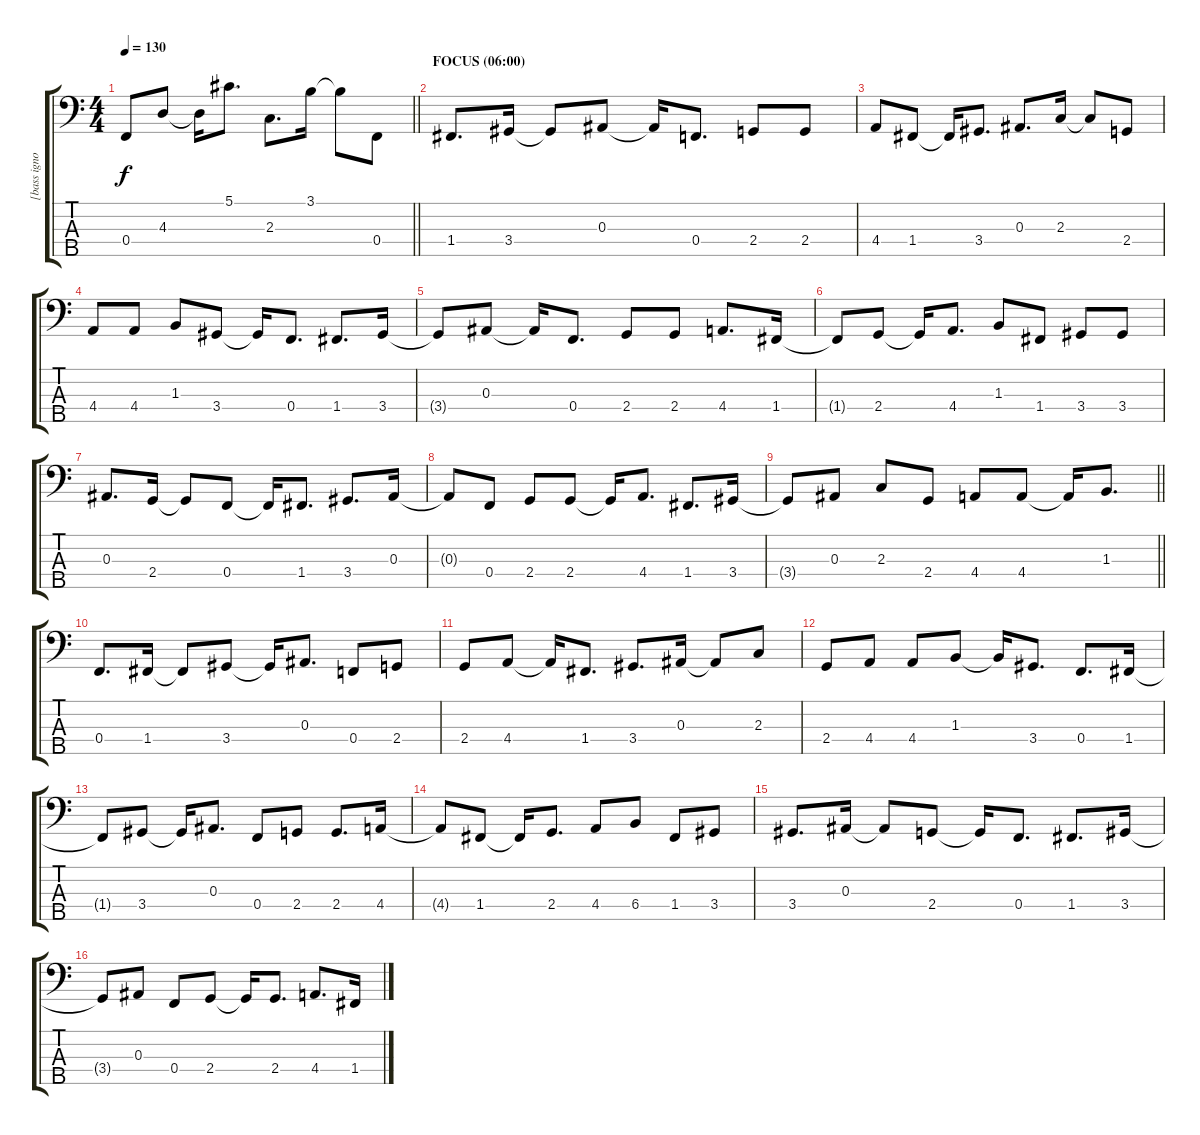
\track ("[bass ignore]" "[bass igno") {instrument electricbassfinger}
\staff {score tabs}
\tuning (Ab2 Eb2 Bb1 F1 B0) {hide}
\ts (4 4)
\tempo 130
\clef f4
\barLineRight lightlight
\ks c
0.4.8{dy f} 4.3.8 4.3{t}.16 5.1.8{d} 2.3.8{d} 3.1.16 3.1{t}.8 0.4.8 |
\section ("" "FOCUS (06:00)")
1.4.8{d} 3.4.16 3.4{t}.8 0.3.8 0.3{t}.16 0.4.8{d} 2.4.8 2.4.8 |
4.4.8 1.4.8 1.4{t}.16 3.4.8{d} 0.3.8{d} 2.3.16 2.3{t}.8 2.4.8 |
4.4.8 4.4.8 1.3.8 3.4.8 3.4{t}.16 0.4.8{d} 1.4.8{d} 3.4.16 |
3.4{t}.8 0.3.8 0.3{t}.16 0.4.8{d} 2.4.8 2.4.8 4.4.8{d} 1.4.16 |
1.4{t}.8 2.4.8 2.4{t}.16 4.4.8{d} 1.3.8 1.4.8 3.4.8 3.4.8 |
0.3.8{d} 2.4.16 2.4{t}.8 0.4.8 0.4{t}.16 1.4.8{d} 3.4.8{d} 0.3.16 |
0.3{t}.8 0.4.8 2.4.8 2.4.8 2.4{t}.16 4.4.8{d} 1.4.8{d} 3.4.16 |
\barLineRight lightlight
3.4{t}.8 0.3.8 2.3.8 2.4.8 4.4.8 4.4.8 4.4{t}.16 1.3.8{d} |
0.4.8{d} 1.4.16 1.4{t}.8 3.4.8 3.4{t}.16 0.3.8{d} 0.4.8 2.4.8 |
2.4.8 4.4.8 4.4{t}.16 1.4.8{d} 3.4.8{d} 0.3.16 0.3{t}.8 2.3.8 |
2.4.8 4.4.8 4.4.8 1.3.8 1.3{t}.16 3.4.8{d} 0.4.8{d} 1.4.16 |
1.4{t}.8 3.4.8 3.4{t}.16 0.3.8{d} 0.4.8 2.4.8 2.4.8{d} 4.4.16 |
4.4{t}.8 1.4.8 1.4{t}.16 2.4.8{d} 4.4.8 6.4.8 1.4.8 3.4.8 |
3.4.8{d} 0.3.16 0.3{t}.8 2.4.8 2.4{t}.16 0.4.8{d} 1.4.8{d} 3.4.16 |
3.4{t}.8 0.3.8 0.4.8 2.4.8 2.4{t}.16 2.4.8{d} 4.4.8{d} 1.4.16
